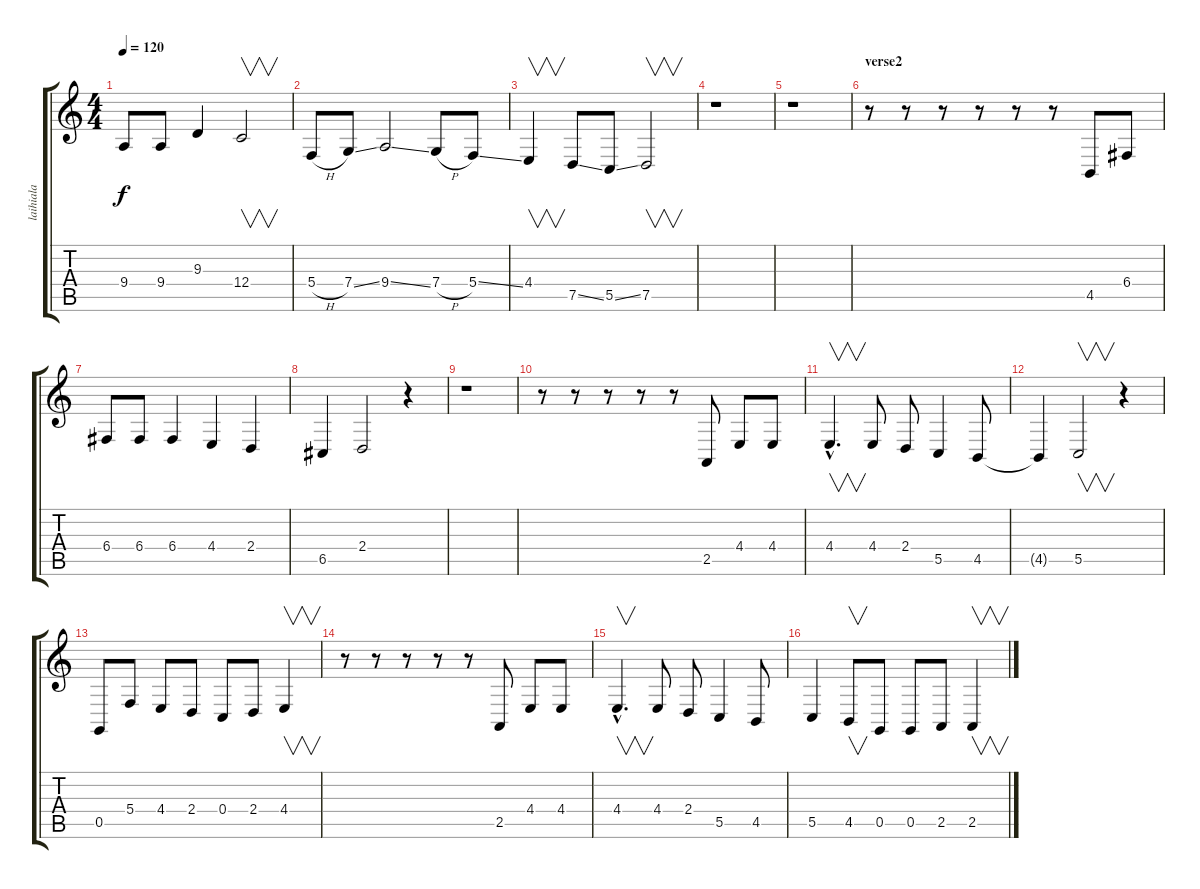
\track ("laihiala" "laihiala") {instrument lead6voice}
\staff {score tabs}
\tuning (D4 A3 F3 C3 G2 D2) {hide}
\ts (4 4)
\tempo 120
\clef g2
\ks c
9.4.8{dy f} 9.4.8 9.3.4 12.4.2{v} |
5.4{h}.8 7.4{ss}.8 9.4{ss}.2 7.4{h}.8 5.4{ss}.8 |
4.4.4{v} 7.5{ss}.8 5.5{ss}.8 7.5.2{v} |
r.1 |
r.1 |
\section ("" "verse2")
r.8 r.8 r.8 r.8 r.8 r.8 4.5.8 6.4.8 |
6.4.8 6.4.8 6.4.4 4.4.4 2.4.4 |
6.5.4 2.4.2 r.4 |
r.1 |
r.8 r.8 r.8 r.8 r.8 2.5.8 4.4.8 4.4.8 |
4.4{hac}.4{v d} 4.4.8 2.4.8 5.5.4 4.5.8 |
4.5{t}.4 5.5.2{v} r.4 |
0.5.8 5.4.8 4.4.8 2.4.8 0.4.8 2.4.8 4.4.4{v} |
r.8 r.8 r.8 r.8 r.8 2.5.8 4.4.8 4.4.8 |
4.4{hac}.4{v d} 4.4.8 2.4.8 5.5.4 4.5.8 |
5.5.4 4.5.8{v} 0.5.8 0.5.8 2.5.8 2.5.4{v}
